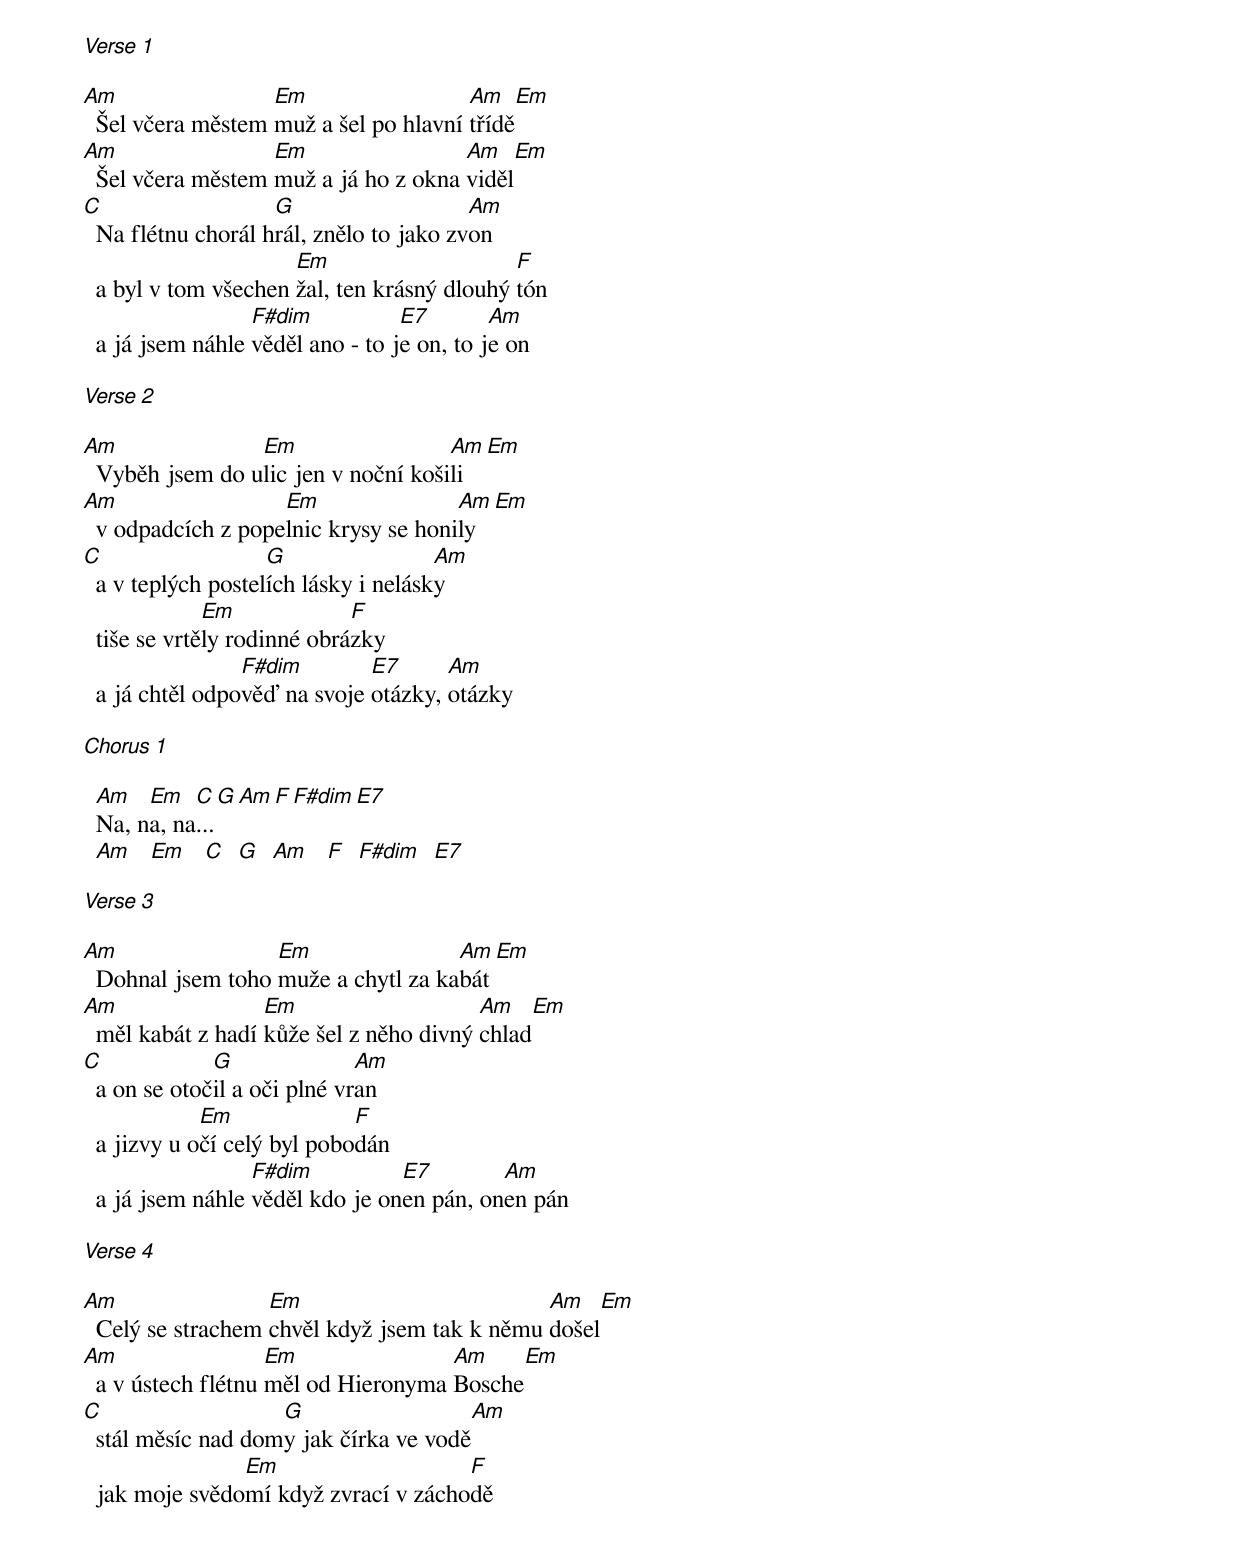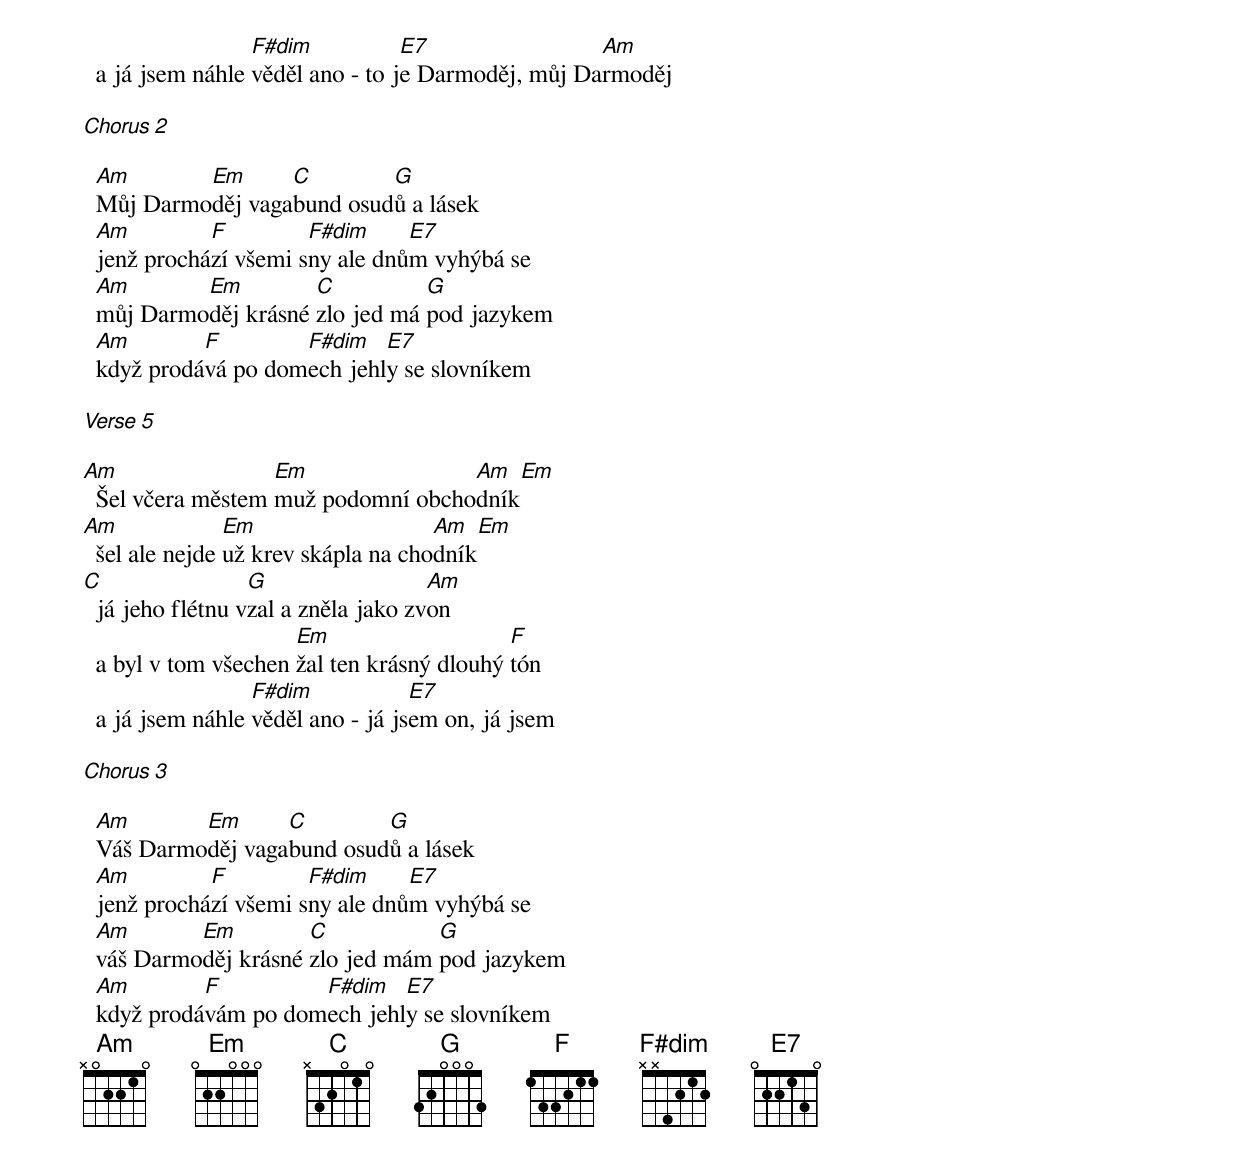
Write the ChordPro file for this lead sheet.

{title: }

[Verse 1]

[Am]  Šel včera městem [Em]muž a šel po hlavní [Am]třídě[Em]
[Am]  Šel včera městem [Em]muž a já ho z okna [Am]viděl[Em]
[C]  Na flétnu chorál h[G]rál, znělo to jako zv[Am]on
  a byl v tom všechen [Em]žal, ten krásný dlouhý [F]tón
  a já jsem náhle [F#dim]věděl ano - to j[E7]e on, to j[Am]e on

[Verse 2]

[Am]  Vyběh jsem do u[Em]lic jen v noční koši[Am]li[Em]
[Am]  v odpadcích z pope[Em]lnic krysy se honi[Am]ly[Em]
[C]  a v teplých postel[G]ích lásky i nelásk[Am]y
  tiše se vrtě[Em]ly rodinné obrá[F]zky
  a já chtěl odpo[F#dim]věď na svoje [E7]otázky, [Am]otázky

[Chorus 1]

  [Am]Na, n[Em]a, na[C]...[G][Am][F][F#dim][E7]
  [Am]   [Em]   [C]  [G]  [Am]   [F]  [F#dim]  [E7]

[Verse 3]

[Am]  Dohnal jsem toho [Em]muže a chytl za ka[Am]bát[Em]
[Am]  měl kabát z hadí [Em]kůže šel z něho divný [Am]chlad[Em]
[C]  a on se otoč[G]il a oči plné vr[Am]an
  a jizvy u o[Em]čí celý byl pobo[F]dán
  a já jsem náhle [F#dim]věděl kdo je on[E7]en pán, on[Am]en pán

[Verse 4]

[Am]  Celý se strachem [Em]chvěl když jsem tak k němu [Am]došel[Em]
[Am]  a v ústech flétnu [Em]měl od Hieronyma [Am]Bosche[Em]
[C]  stál měsíc nad dom[G]y jak čírka ve vodě[Am]
  jak moje svědo[Em]mí když zvrací v zácho[F]dě
  a já jsem náhle [F#dim]věděl ano - to j[E7]e Darmoděj, můj Da[Am]rmoděj

[Chorus 2]

  [Am]Můj Darmo[Em]děj vaga[C]bund osud[G]ů a lásek
  [Am]jenž prochá[F]zí všemi s[F#dim]ny ale dnů[E7]m vyhýbá se
  [Am]můj Darmo[Em]děj krásné [C]zlo jed má [G]pod jazykem
  [Am]když prodá[F]vá po dom[F#dim]ech jehl[E7]y se slovníkem

[Verse 5]

[Am]  Šel včera městem [Em]muž podomní obcho[Am]dník[Em]
[Am]  šel ale nejde [Em]už krev skápla na cho[Am]dník[Em]
[C]  já jeho flétnu v[G]zal a zněla jako zv[Am]on
  a byl v tom všechen [Em]žal ten krásný dlouhý [F]tón
  a já jsem náhle [F#dim]věděl ano - já js[E7]em on, já jsem

[Chorus 3]

  [Am]Váš Darmo[Em]děj vaga[C]bund osud[G]ů a lásek
  [Am]jenž prochá[F]zí všemi s[F#dim]ny ale dnů[E7]m vyhýbá se
  [Am]váš Darmo[Em]děj krásné [C]zlo jed mám [G]pod jazykem
  [Am]když prodá[F]vám po dom[F#dim]ech jehl[E7]y se slovníkem
